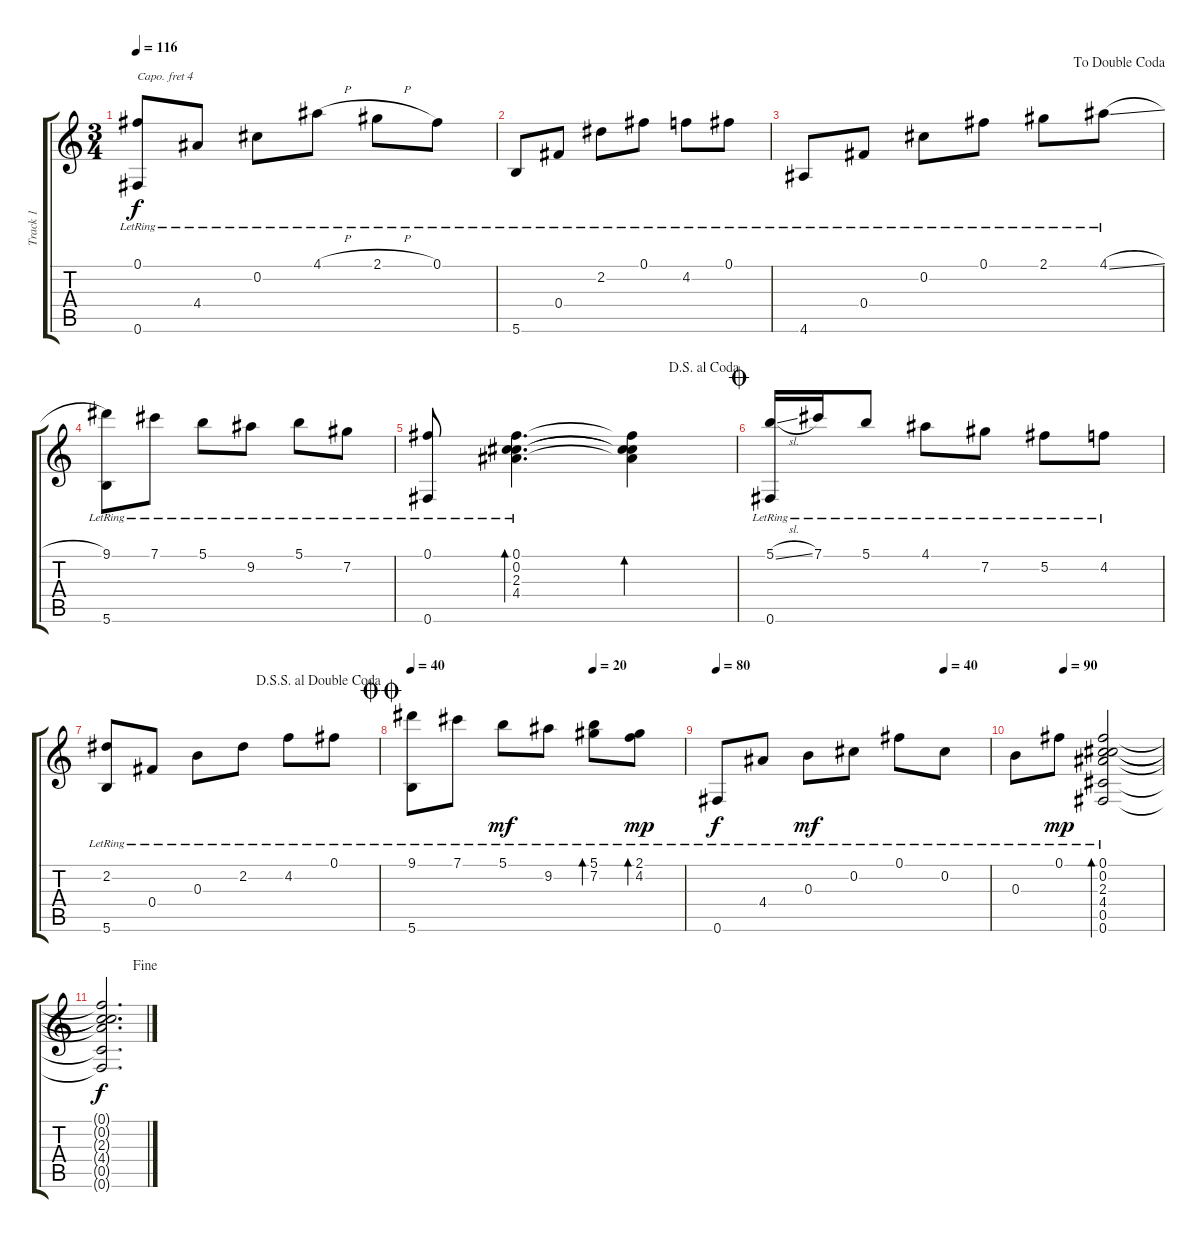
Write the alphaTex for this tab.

\track ("Track 1" "Track 1") {instrument acousticguitarsteel}
\staff {score tabs}
\capo 4
\tuning (D4 A3 G3 D3 A2 D2) {hide}
\ts (3 4)
\tempo 116
\clef g2
\ks c
(0.1{t} 0.6{lr}).8{dy f} 4.4{lr}.8 0.2{lr}.8 4.1{h lr}.8 2.1{h lr}.8 0.1{lr}.8 |
5.6{lr}.8 0.4{lr}.8 2.2{lr}.8 0.1{lr}.8 4.2{lr}.8 0.1{lr}.8 |
\jump dadoublecoda
4.6{lr}.8 0.4{lr}.8 0.2{lr}.8 0.1{lr}.8 2.1{lr}.8 4.1{sl lr}.8 |
(9.1{lr} 5.6{lr}).8 7.1{lr}.8 5.1{lr}.8 9.2{lr}.8 5.1{lr}.8 7.2{lr}.8 |
\jump dalsegnoalcoda
(0.1{lr} 0.6{lr}).8 (0.1{lr} 0.2{lr} 2.3{lr} 4.4{lr}).4{d bd 240} (0.1{t} 0.2{t} 2.3{t} 4.4{t}).4{bd 480} |
\jump coda
(5.1{sl lr} 0.6{lr}).16 7.1{lr}.16 5.1{lr}.8 4.1{lr}.8 7.2{lr}.8 5.2{lr}.8 4.2{lr}.8 |
\jump dalsegnosegnoaldoublecoda
(2.2{lr} 5.6{lr}).8 0.4{lr}.8 0.3{lr}.8 2.2{lr}.8 4.2{lr}.8 0.1{lr}.8 |
\jump doublecoda
\tempo 40
\tempo (20 0.6666666666666666)
(9.1{lr} 5.6{lr}).8 7.1{lr}.8 5.1{lr}.8{dy mf} 9.2{lr}.8 (5.1{lr} 7.2{lr}).8{bd 480} (2.1 4.2{lr}).8{bd 480 dy mp} |
\tempo 80
\tempo (40 0.8333333333333334)
0.6{lr}.8{dy f} 4.4{lr}.8 0.3{lr}.8{dy mf} 0.2{lr}.8 0.1{lr}.8 0.2{lr}.8 |
\tempo (90 0.3333333333333333)
0.3{lr}.8 0.1{lr}.8{dy mp} (0.1{lr} 0.2{lr} 2.3{lr} 4.4{lr} 0.5{lr} 0.6{lr}).2{bd 480} |
\jump fine
(0.1{t} 0.2{t} 2.3{t} 4.4{t} 0.5{t} 0.6{t}).2{d dy f}
